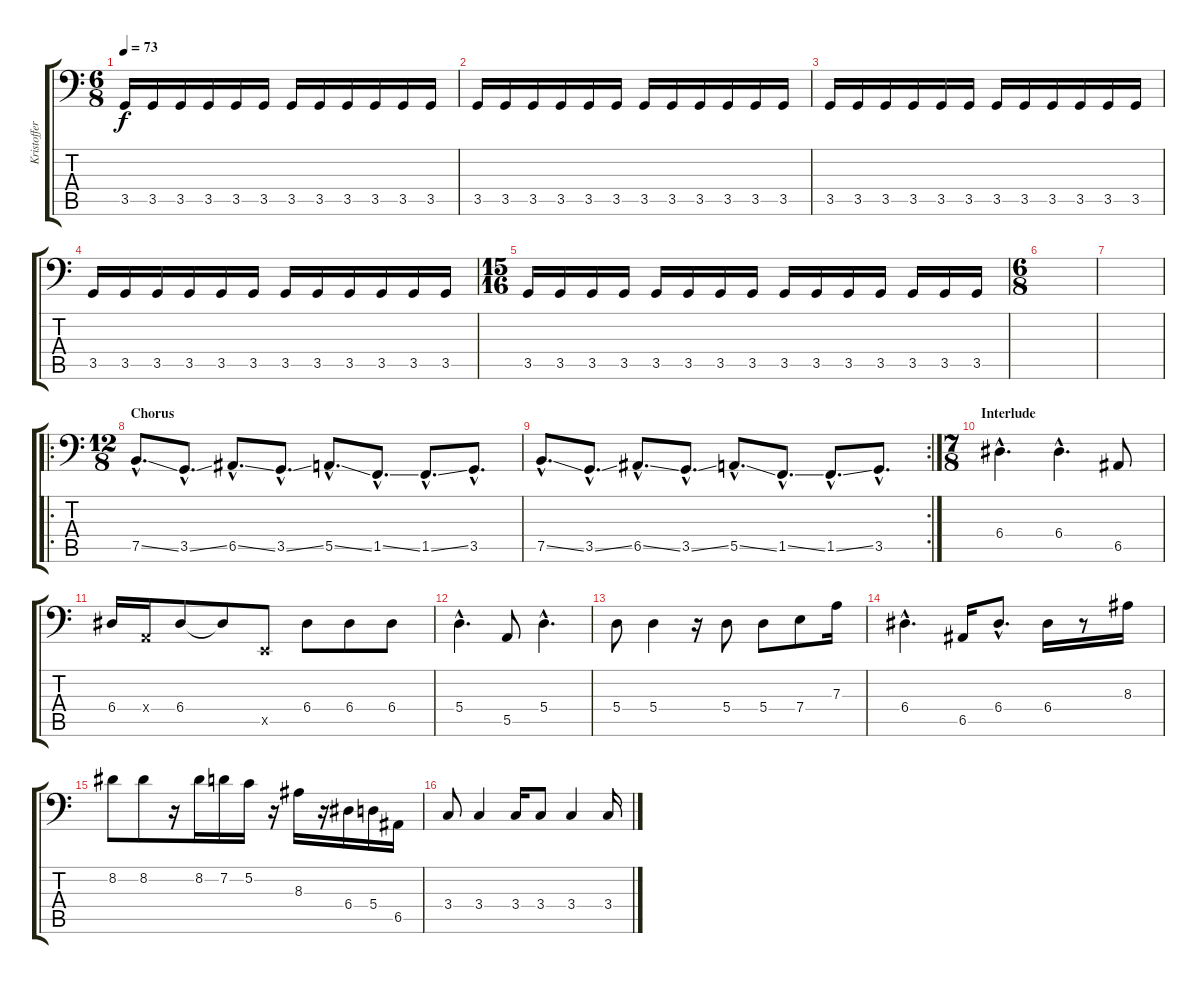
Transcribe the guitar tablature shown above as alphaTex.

\track ("Kristoffer Gildenlöw" "Kristoffer") {instrument electricbassfinger}
\staff {score tabs}
\tuning (C3 G2 D2 A1 E1 B0) {hide}
\ts (6 8)
\tempo 73
\clef f4
\ks c
3.5.16{dy f} 3.5.16 3.5.16 3.5.16 3.5.16 3.5.16 3.5.16 3.5.16 3.5.16 3.5.16 3.5.16 3.5.16 |
3.5.16 3.5.16 3.5.16 3.5.16 3.5.16 3.5.16 3.5.16 3.5.16 3.5.16 3.5.16 3.5.16 3.5.16 |
3.5.16 3.5.16 3.5.16 3.5.16 3.5.16 3.5.16 3.5.16 3.5.16 3.5.16 3.5.16 3.5.16 3.5.16 |
3.5.16 3.5.16 3.5.16 3.5.16 3.5.16 3.5.16 3.5.16 3.5.16 3.5.16 3.5.16 3.5.16 3.5.16 |
\ts (15 16)
3.5.16 3.5.16 3.5.16 3.5.16 3.5.16 3.5.16 3.5.16 3.5.16 3.5.16 3.5.16 3.5.16 3.5.16 3.5.16 3.5.16 3.5.16 |
\ts (6 8)
|
|
\ro
\ts (12 8)
\section ("" "Chorus")
7.5{ss hac}.8{d} 3.5{ss hac}.8{d} 6.5{ss hac}.8{d} 3.5{ss hac}.8{d} 5.5{ss hac}.8{d} 1.5{ss hac}.8{d} 1.5{ss hac}.8{d} 3.5{hac}.8{d} |
\rc 2
7.5{ss hac}.8{d} 3.5{ss hac}.8{d} 6.5{ss hac}.8{d} 3.5{ss hac}.8{d} 5.5{ss hac}.8{d} 1.5{ss hac}.8{d} 1.5{ss hac}.8{d} 3.5{hac}.8{d} |
\ts (7 8)
\section ("" "Interlude")
6.4{hac}.4{d} 6.4{hac}.4{d} 6.5.8 |
6.4.16 0.4{x}.16 6.4.8 6.4{t}.8 0.5{x}.8 6.4.8 6.4.8 6.4.8 |
5.4{hac}.4{d} 5.5.8 5.4{hac}.4{d} |
5.4.8 5.4.4 r.16 5.4.8 5.4.8 7.4.8 7.3.16 |
6.4{hac}.4{d} 6.5.16 6.4{hac}.8{d} 6.4.16 r.8 8.3.16 |
8.2.8 8.2.8 r.16 8.2.16 7.2.16 5.2.16 r.16 8.3.16 r.16 6.4.16 5.4.16 6.5.16 |
3.4.8 3.4.4 3.4.16 3.4.8 3.4.4 3.4.16
